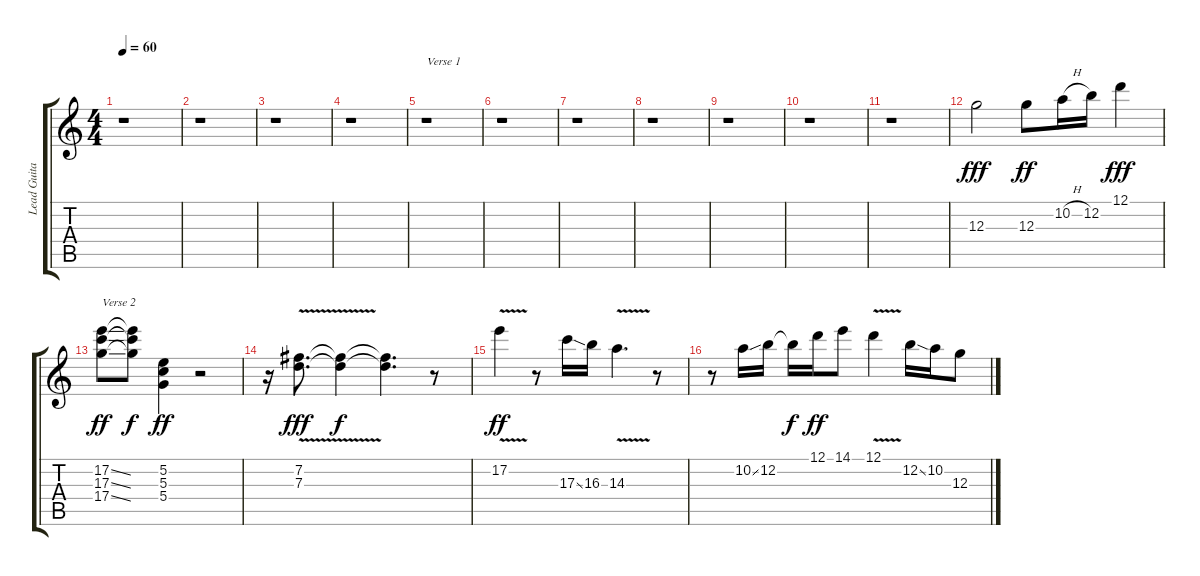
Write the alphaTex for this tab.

\track ("Lead Guitar 1" "Lead Guita") {instrument acousticguitarsteel}
\staff {score tabs}
\tuning (D4 B3 G3 D3 G2 D2) {hide}
\ts (4 4)
\tempo 60
\clef g2
\ks c
r.1{dy fff} |
r.1 |
r.1 |
r.1 |
r.1{txt "Verse 1"} |
r.1 |
r.1 |
r.1 |
r.1 |
r.1 |
r.1 |
12.3.2 12.3.8{dy ff} 10.2{h}.16 12.2.16 12.1.4{dy fff} |
(17.2{ss} 17.3{ss} 17.4{ss}).8{txt "Verse 2" dy ff} (17.2{t} 17.3{t} 17.4{t}).8{dy f} (5.2 5.3 5.4).4{dy ff} r.2 |
r.16 (7.2{v} 7.3{v}).8{d dy fff} (7.2{t} 7.3{t}).4{dy f} (7.2{t} 7.3{t}).4{d} r.8 |
17.2{v}.4{dy ff} r.8 17.3{ss}.16 16.3.16 14.3{v}.4{d} r.8 |
r.8 10.2{ss}.16 12.2.16 12.2{t}.16{dy f} 12.1.16{dy ff} 14.1.8 12.1{v}.4 12.2{ss}.16 10.2.16 12.3.8
